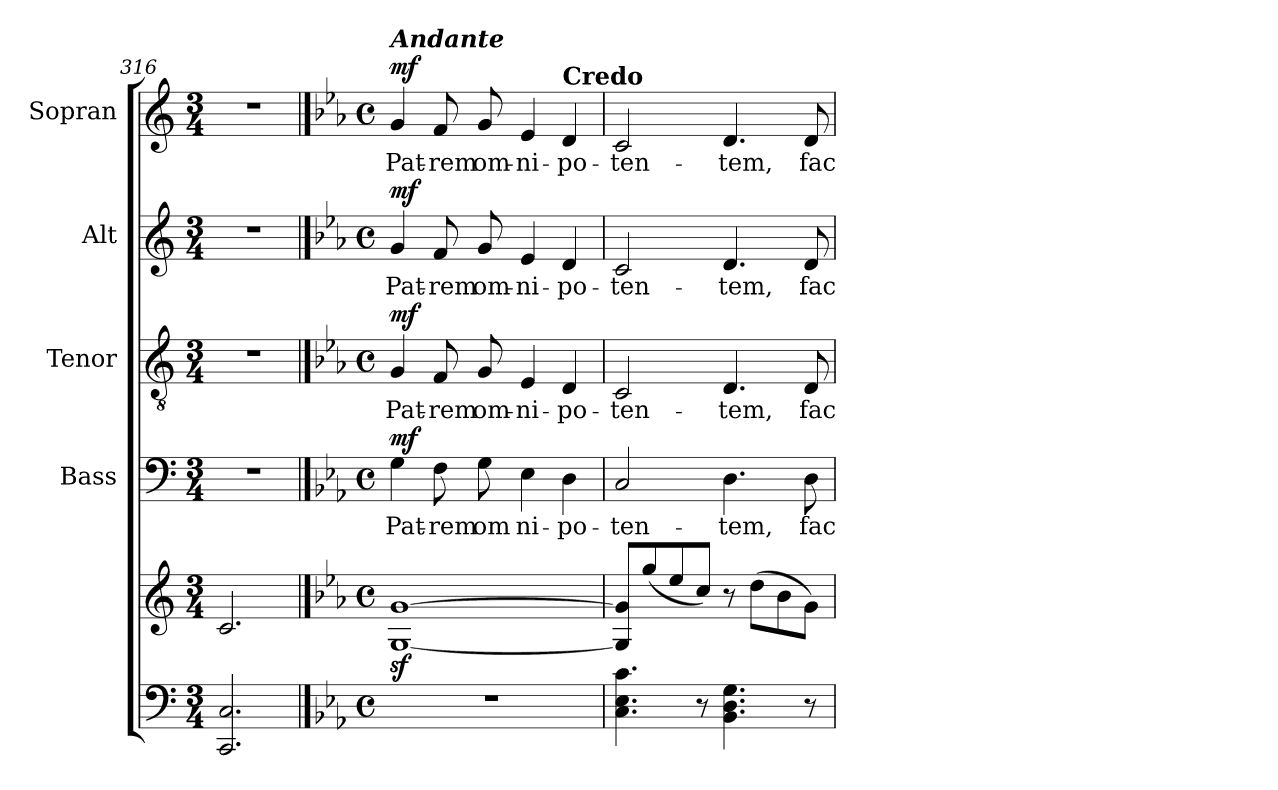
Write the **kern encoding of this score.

**kern	**kern	**kern	**text	**dynam	**kern	**text	**dynam	**kern	**text	**dynam	**kern	**text	**dynam
*part5	*part5	*part4	*part4	*part4	*part3	*part3	*part3	*part2	*part2	*part2	*part1	*part1	*part1
*staff6	*staff5	*staff4	*staff4	*staff4	*staff3	*staff3	*staff3	*staff2	*staff2	*staff2	*staff1	*staff1	*staff1
*	*	*I"Bass	*	*	*I"Tenor	*	*	*I"Alt	*	*	*I"Sopran	*	*
*	*	*I'B.	*	*	*I'T.	*	*	*I'A.	*	*	*I'S.	*	*
*clefF4	*clefG2	*clefF4	*	*	*clefGv2	*	*	*clefG2	*	*	*clefG2	*	*
*k[]	*k[]	*k[]	*	*	*k[]	*	*	*k[]	*	*	*k[]	*	*
*C:	*C:	*C:	*	*	*C:	*	*	*C:	*	*	*C:	*	*
*M3/4	*M3/4	*M3/4	*	*	*M3/4	*	*	*M3/4	*	*	*M3/4	*	*
=316	=316	=316	=316	=316	=316	=316	=316	=316	=316	=316	=316	=316	=316
2.CC/ 2.C/	2.c/	2.r	.	.	2.r	.	.	2.r	.	.	2.r	.	.
!!LO:PB:g=z
==317	==317	==317	==317	==317	==317	==317	==317	==317	==317	==317	==317	==317	==317
*k[b-e-a-]	*k[b-e-a-]	*k[b-e-a-]	*	*	*k[b-e-a-]	*	*	*k[b-e-a-]	*	*	*k[b-e-a-]	*	*
*E-:	*E-:	*E-:	*	*	*E-:	*	*	*E-:	*	*	*E-:	*	*
*M4/4	*M4/4	*M4/4	*	*	*M4/4	*	*	*M4/4	*	*	*M4/4	*	*
*met(c)	*met(c)	*met(c)	*	*	*met(c)	*	*	*met(c)	*	*	*met(c)	*	*
!	!	!	!	!	!	!	!	!	!	!	!LO:TX:a:Bi:t=Andante	!	!
!	!	!	!LO:LY:b	!LO:DY:a	!	!LO:LY:b	!LO:DY:a	!	!LO:LY:b	!LO:DY:a	!	!LO:LY:b	!LO:DY:a
1r	[1Gz< [1gz<	4G\	Pat-	mf	4G/	Pat-	mf	4g/	Pat-	mf	4g/	Pat-	mf
!	!	!	!LO:LY:b	!	!	!LO:LY:b	!	!	!LO:LY:b	!	!	!LO:LY:b	!
.	.	8F\	-rem	.	8F/	-rem	.	8f/	-rem	.	8f/	-rem	.
!	!	!	!LO:LY:b	!	!	!LO:LY:b	!	!	!LO:LY:b	!	!	!LO:LY:b	!
.	.	8G\	om	.	8G/	om-	.	8g/	om-	.	8g/	om-	.
!	!	!	!LO:LY:b	!	!	!LO:LY:b	!	!	!LO:LY:b	!	!	!LO:LY:b	!
.	.	4E-\	ni-	.	4E-/	-ni-	.	4e-/	-ni-	.	4e-/	-ni-	.
!	!	!	!	!	!	!	!	!	!	!	!LO:TX:a:B:t=Credo	!	!
!	!	!	!LO:LY:b	!	!	!LO:LY:b	!	!	!LO:LY:b	!	!	!LO:LY:b	!
.	.	4D\	-po-	.	4D/	-po-	.	4d/	-po-	.	4d/	-po-	.
=318	=318	=318	=318	=318	=318	=318	=318	=318	=318	=318	=318	=318	=318
!	!	!	!LO:LY:b	!	!	!LO:LY:b	!	!	!LO:LY:b	!	!	!LO:LY:b	!
4.C\ 4.E-\ 4.c\	8G/] 8g/]L	2C/	-ten-	.	2C/	-ten-	.	2c/	-ten-	.	2c/	-ten-	.
.	(<8gg/	.	.	.	.	.	.	.	.	.	.	.	.
.	8ee-/	.	.	.	.	.	.	.	.	.	.	.	.
8r	8cc/J)	.	.	.	.	.	.	.	.	.	.	.	.
!	!	!	!LO:LY:b	!	!	!LO:LY:b	!	!	!LO:LY:b	!	!	!LO:LY:b	!
4.BB-\ 4.D\ 4.G\	8r	4.D\	-tem,	.	4.D/	-tem,	.	4.d/	-tem,	.	4.d/	-tem,	.
.	(>8dd\L	.	.	.	.	.	.	.	.	.	.	.	.
.	8b-\	.	.	.	.	.	.	.	.	.	.	.	.
!	!	!	!LO:LY:b	!	!	!LO:LY:b	!	!	!LO:LY:b	!	!	!LO:LY:b	!
8r	8g\J)	8D\	fac-	.	8D/	fac-	.	8d/	fac-	.	8d/	fac-	.
=	=	=	=	=	=	=	=	=	=	=	=	=	=
*-	*-	*-	*-	*-	*-	*-	*-	*-	*-	*-	*-	*-	*-
